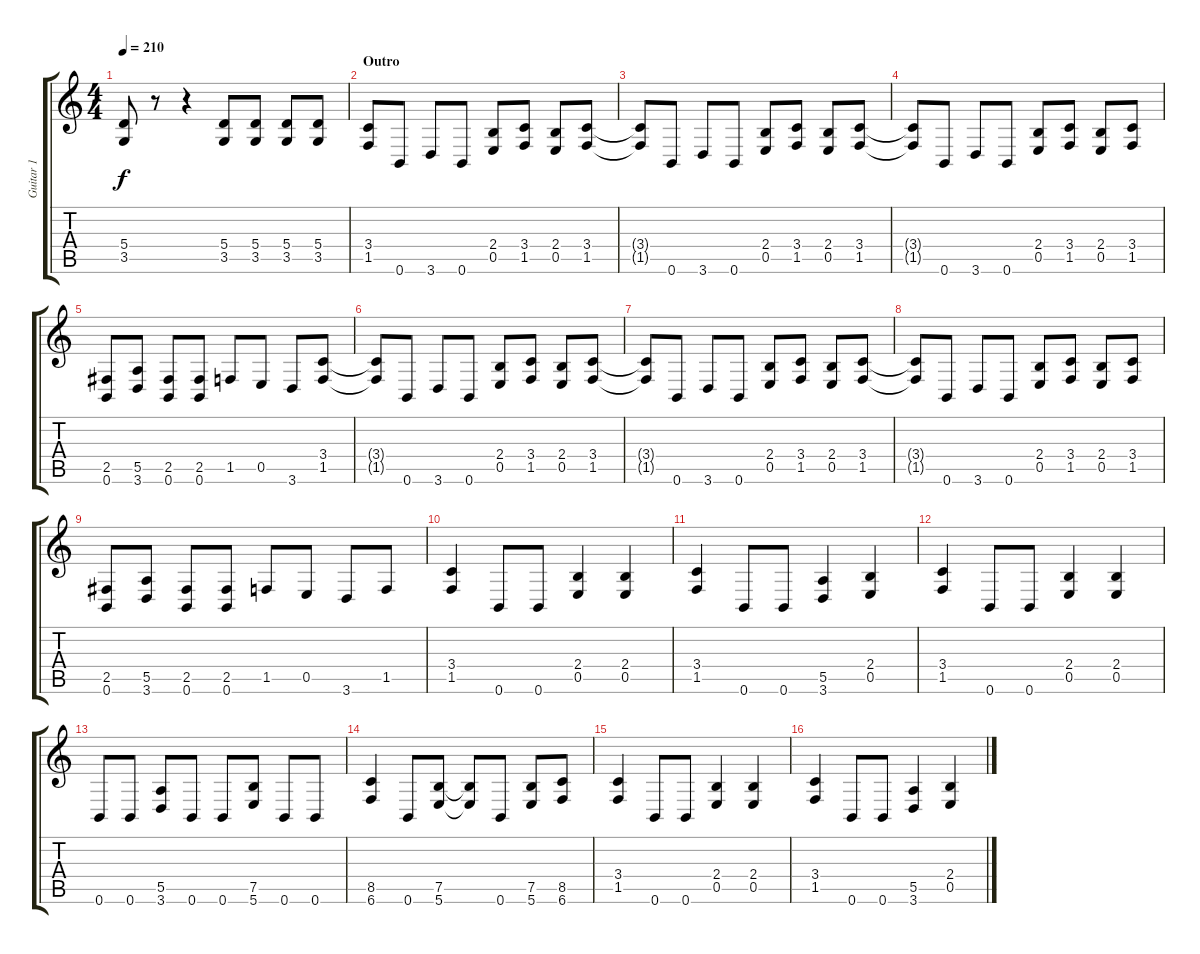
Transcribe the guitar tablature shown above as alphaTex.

\track ("Guitar 1" "Guitar 1") {instrument distortionguitar}
\staff {score tabs}
\tuning (B3 Gb3 D3 A2 E2 B1) {hide}
\ts (4 4)
\tempo 210
\clef g2
\ks c
(5.4 3.5).8{dy f} r.8 r.4 (5.4 3.5).8 (5.4 3.5).8 (5.4 3.5).8 (5.4 3.5).8 |
\section ("" "Outro")
(3.4 1.5).8 0.6.8 3.6.8 0.6.8 (2.4 0.5).8 (3.4 1.5).8 (2.4 0.5).8 (3.4 1.5).8 |
(3.4{t} 1.5{t}).8 0.6.8 3.6.8 0.6.8 (2.4 0.5).8 (3.4 1.5).8 (2.4 0.5).8 (3.4 1.5).8 |
(3.4{t} 1.5{t}).8 0.6.8 3.6.8 0.6.8 (2.4 0.5).8 (3.4 1.5).8 (2.4 0.5).8 (3.4 1.5).8 |
(2.5 0.6).8 (5.5 3.6).8 (2.5 0.6).8 (2.5 0.6).8 1.5.8 0.5.8 3.6.8 (3.4 1.5).8 |
(3.4{t} 1.5{t}).8 0.6.8 3.6.8 0.6.8 (2.4 0.5).8 (3.4 1.5).8 (2.4 0.5).8 (3.4 1.5).8 |
(3.4{t} 1.5{t}).8 0.6.8 3.6.8 0.6.8 (2.4 0.5).8 (3.4 1.5).8 (2.4 0.5).8 (3.4 1.5).8 |
(3.4{t} 1.5{t}).8 0.6.8 3.6.8 0.6.8 (2.4 0.5).8 (3.4 1.5).8 (2.4 0.5).8 (3.4 1.5).8 |
(2.5 0.6).8 (5.5 3.6).8 (2.5 0.6).8 (2.5 0.6).8 1.5.8 0.5.8 3.6.8 1.5.8 |
(3.4 1.5).4 0.6.8 0.6.8 (2.4 0.5).4 (2.4 0.5).4 |
(3.4 1.5).4 0.6.8 0.6.8 (5.5 3.6).4 (2.4 0.5).4 |
(3.4 1.5).4 0.6.8 0.6.8 (2.4 0.5).4 (2.4 0.5).4 |
0.6.8 0.6.8 (5.5 3.6).8 0.6.8 0.6.8 (7.5 5.6).8 0.6.8 0.6.8 |
(8.5 6.6).4 0.6.8 (7.5 5.6).8 (7.5{t} 5.6{t}).8 0.6.8 (7.5 5.6).8 (8.5 6.6).8 |
(3.4 1.5).4 0.6.8 0.6.8 (2.4 0.5).4 (2.4 0.5).4 |
(3.4 1.5).4 0.6.8 0.6.8 (5.5 3.6).4 (2.4 0.5).4
